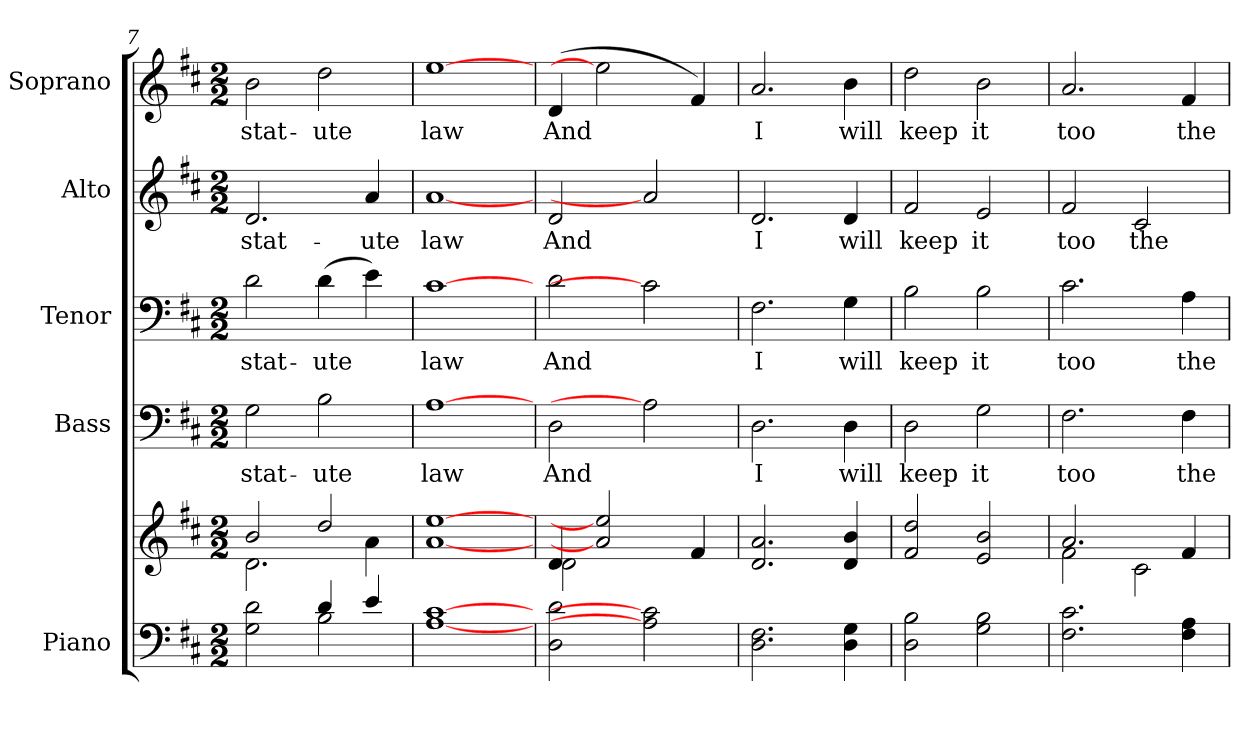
**kern	**kern	**kern	**text	**kern	**text	**kern	**text	**kern	**text
*part5	*part5	*part4	*part4	*part3	*part3	*part2	*part2	*part1	*part1
*staff6	*staff5	*staff4	*staff4	*staff3	*staff3	*staff2	*staff2	*staff1	*staff1
*I"Piano	*	*I"Bass	*	*I"Tenor	*	*I"Alto	*	*I"Soprano	*
*I'Pno.	*	*I'B.	*	*I'T.	*	*I'A.	*	*I'S.	*
!!LO:PB:g=z
*clefF4	*clefG2	*clefF4	*	*clefF4	*	*clefG2	*	*clefG2	*
*k[f#c#]	*k[f#c#]	*k[f#c#]	*	*k[f#c#]	*	*k[f#c#]	*	*k[f#c#]	*
*D:	*D:	*D:	*	*D:	*	*D:	*	*D:	*
*M2/2	*M2/2	*M2/2	*	*M2/2	*	*M2/2	*	*M2/2	*
=7	=7	=7	=7	=7	=7	=7	=7	=7	=7
*^	*^	*	*	*	*	*	*	*	*
!	!	!	!	!	!LO:LY:b:color=#000000	!	!	!	!	!	!
!	!	!	!	!	!	!	!LO:LY:b:color=#000000	!	!	!	!
!	!	!	!	!	!	!	!	!	!LO:LY:b:color=#000000	!	!
!	!	!	!	!	!	!	!	!	!	!	!LO:LY:b:color=#000000
2Gi\ 2di	2ryy	2bi/	2.di\	2Gi\	stat-	2di\	stat-	2.di/	stat-	2bi\	stat-
!	!	!	!	!	!LO:LY:b:color=#000000	!	!	!	!	!	!
!	!	!	!	!	!	!	!LO:LY:b:color=#000000	!	!	!	!
!	!	!	!	!	!	!	!	!	!	!	!LO:LY:b:color=#000000
4di/	2Bi\	2ddi/	.	2Bi\	-ute	(4di\	-ute	.	.	2ddi\	-ute
!	!	!	!	!	!	!	!	!	!LO:LY:b:color=#000000	!	!
4ei/	.	.	4ai\	.	.	4ei\)	.	4ai/	-ute	.	.
*v	*v	*	*	*	*	*	*	*	*	*	*
*	*v	*v	*	*	*	*	*	*	*	*
=8	=8	=8	=8	=8	=8	=8	=8	=8	=8
*	*^	*	*	*	*	*	*	*	*
!	!	!	!	!LO:LY:b:color=#000000	!	!	!	!	!	!
*	*v	*v	*	*	*	*	*	*	*	*
*	*^	*	*	*	*	*	*	*	*
!	!	!	!	!	!	!LO:LY:b:color=#000000	!	!	!	!
*	*v	*v	*	*	*	*	*	*	*	*
*	*^	*	*	*	*	*	*	*	*
!	!	!	!	!	!	!	!	!LO:LY:b:color=#000000	!	!
*	*v	*v	*	*	*	*	*	*	*	*
*	*^	*	*	*	*	*	*	*	*
!	!	!	!	!	!	!	!	!	!	!LO:LY:b:color=#000000
*	*v	*v	*	*	*	*	*	*	*	*
[1Ai [1c#i	[1ai [1eei	[1Ai	law	[1c#i	law	[1ai	law	[1eei	law
=9	=9	=9	=9	=9	=9	=9	=9	=9	=9
*	*^	*	*	*	*	*	*	*	*
!	!	!	!	!LO:LY:b:color=#000000	!	!	!	!	!	!
!	!	!	!	!	!	!LO:LY:b:color=#000000	!	!	!	!
!	!	!	!	!	!	!	!	!LO:LY:b:color=#000000	!	!
!	!	!	!	!	!	!	!	!	!	!LO:LY:b:color=#000000
2Di\ 2di	4di/	2di\	2Di\	And	2di\	And	2di/	And	(4di/	And
.	2ai] 2eei]	.	.	.	.	.	.	.	2eei]	.
2Ai] 2c#i]	.	2ryy	2Ai]	.	2c#i]	.	2ai]	.	.	.
.	4f#i/	.	.	.	.	.	.	.	4f#i/)	.
*	*v	*v	*	*	*	*	*	*	*	*
=10	=10	=10	=10	=10	=10	=10	=10	=10	=10
!	!	!	!LO:LY:b:color=#000000	!	!	!	!	!	!
!	!	!	!	!	!LO:LY:b:color=#000000	!	!	!	!
!	!	!	!	!	!	!	!LO:LY:b:color=#000000	!	!
!	!	!	!	!	!	!	!	!	!LO:LY:b:color=#000000
2.Di\ 2.F#i	2.di/ 2.ai	2.Di\	I	2.F#i\	I	2.di/	I	2.ai/	I
!	!	!	!LO:LY:b:color=#000000	!	!	!	!	!	!
!	!	!	!	!	!LO:LY:b:color=#000000	!	!	!	!
!	!	!	!	!	!	!	!LO:LY:b:color=#000000	!	!
!	!	!	!	!	!	!	!	!	!LO:LY:b:color=#000000
4Di\ 4Gi	4di/ 4bi	4Di\	will	4Gi\	will	4di/	will	4bi\	will
=11	=11	=11	=11	=11	=11	=11	=11	=11	=11
!	!	!	!LO:LY:b:color=#000000	!	!	!	!	!	!
!	!	!	!	!	!LO:LY:b:color=#000000	!	!	!	!
!	!	!	!	!	!	!	!LO:LY:b:color=#000000	!	!
!	!	!	!	!	!	!	!	!	!LO:LY:b:color=#000000
2Di\ 2Bi	2f#i/ 2ddi	2Di\	keep	2Bi\	keep	2f#i/	keep	2ddi\	keep
!	!	!	!LO:LY:b:color=#000000	!	!	!	!	!	!
!	!	!	!	!	!LO:LY:b:color=#000000	!	!	!	!
!	!	!	!	!	!	!	!LO:LY:b:color=#000000	!	!
!	!	!	!	!	!	!	!	!	!LO:LY:b:color=#000000
2Gi\ 2Bi	2ei/ 2bi	2Gi\	it	2Bi\	it	2ei/	it	2bi\	it
=12	=12	=12	=12	=12	=12	=12	=12	=12	=12
*	*^	*	*	*	*	*	*	*	*
!	!	!	!	!LO:LY:b:color=#000000	!	!	!	!	!	!
!	!	!	!	!	!	!LO:LY:b:color=#000000	!	!	!	!
!	!	!	!	!	!	!	!	!LO:LY:b:color=#000000	!	!
!	!	!	!	!	!	!	!	!	!	!LO:LY:b:color=#000000
2.F#i\ 2.c#i	2.ai/	2f#i\	2.F#i\	too	2.c#i\	too	2f#i/	too	2.ai/	too
!	!	!	!	!	!	!	!	!LO:LY:b:color=#000000	!	!
.	.	2c#i\	.	.	.	.	2c#i/	the	.	.
!	!	!	!	!LO:LY:b:color=#000000	!	!	!	!	!	!
!	!	!	!	!	!	!LO:LY:b:color=#000000	!	!	!	!
!	!	!	!	!	!	!	!	!	!	!LO:LY:b:color=#000000
4F#i\ 4Ai	4f#i/	.	4F#i\	the	4Ai\	the	.	.	4f#i/	the
*	*v	*v	*	*	*	*	*	*	*	*
=	=	=	=	=	=	=	=	=	=
*-	*-	*-	*-	*-	*-	*-	*-	*-	*-
